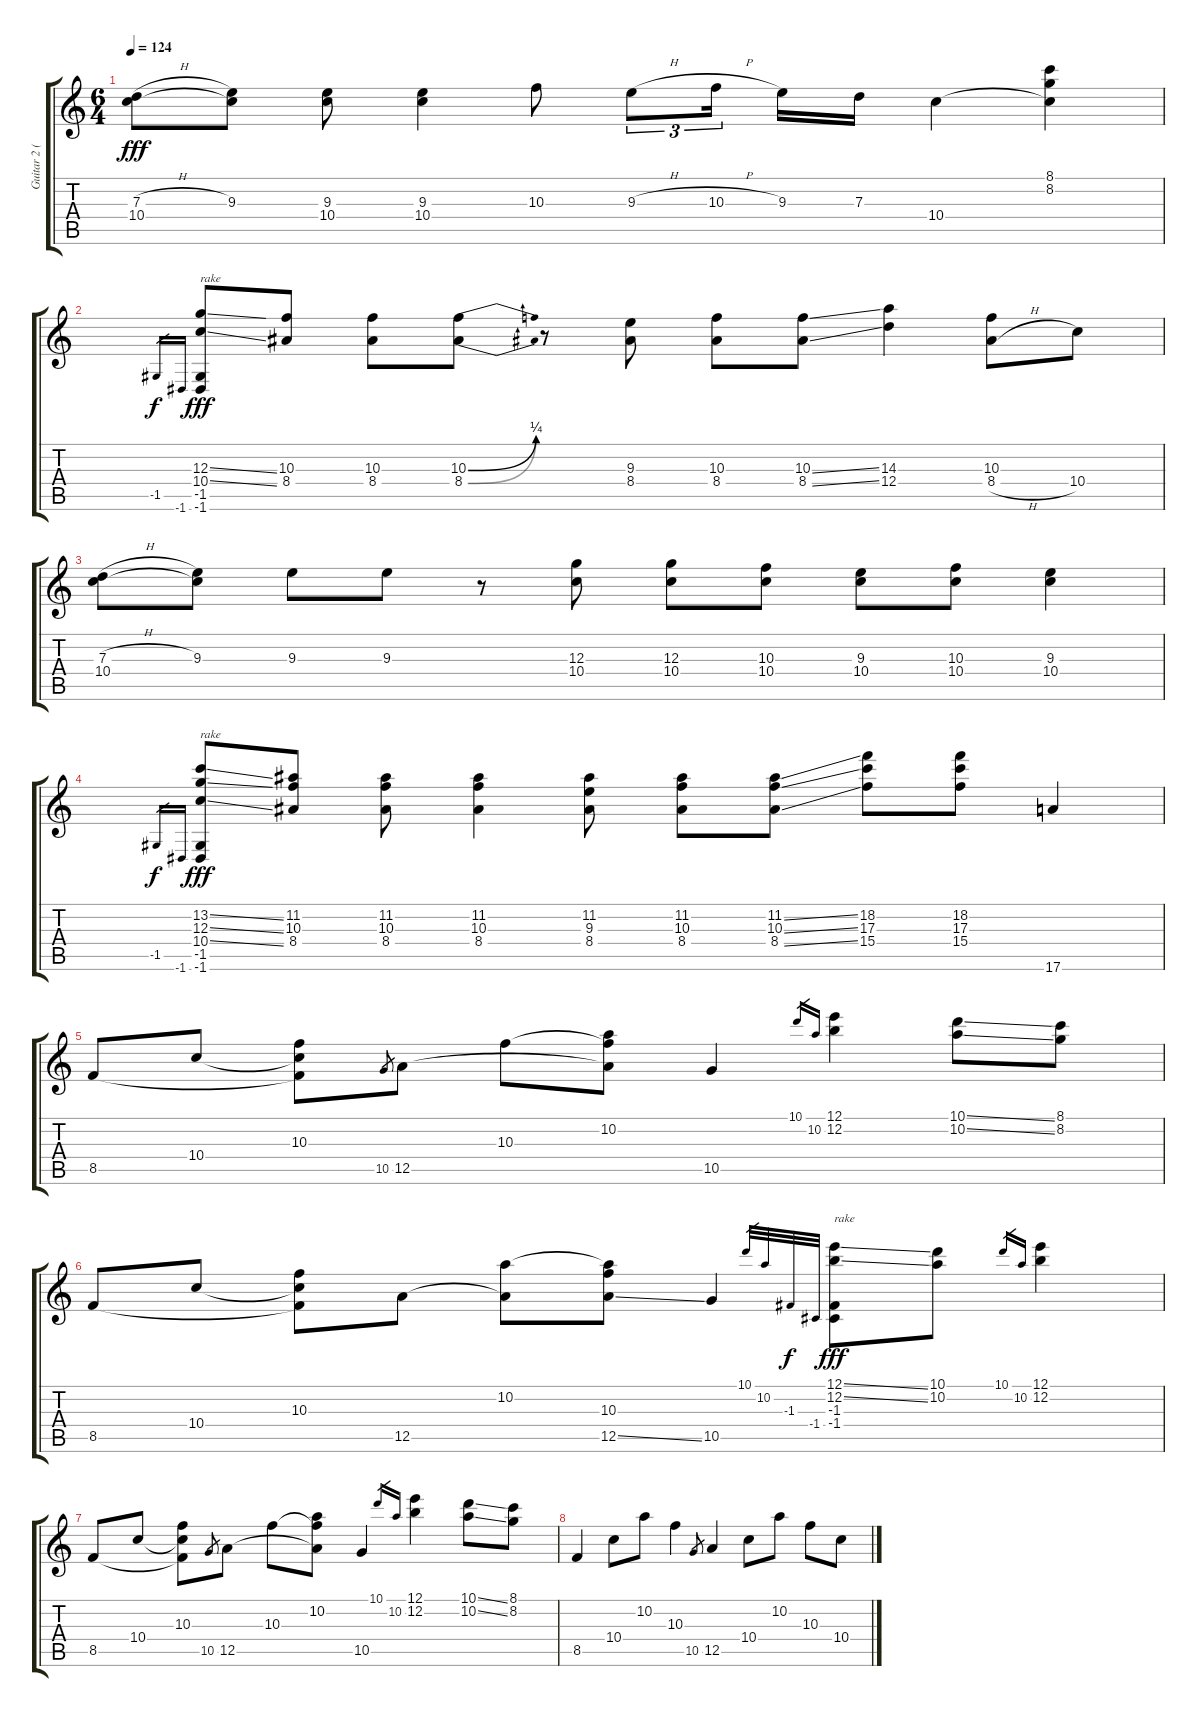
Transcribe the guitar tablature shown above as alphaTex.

\track ("Guitar 2 (distortion)" "Guitar 2 (") {instrument distortionguitar}
\staff {score tabs}
\tuning (E4 B3 G3 D3 A2 E2) {hide}
\ts (6 4)
\tempo 124
\clef g2
\ks c
(7.3{h} 10.4).8{dy fff} (9.3 10.4{t}).8 (9.3 10.4).8 (9.3 10.4).4 10.3.8 9.3{h}.8{tu (3 2)} 10.3{h}.16{tu (3 2)} 9.3.16 7.3.16 10.4.4 (8.1 8.2 10.4{t}).4 |
-1.5.16{gr dy f} -1.6.16{gr} (12.3{ss} 10.4{ss} -1.5 -1.6).8{txt "rake" dy fff} (10.3 8.4).8 (10.3 8.4).8 (10.3{be (bend 0 0 60 1)} 8.4{be (bend 0 0 60 1)}).8 r.8 (9.3 8.4).8 (10.3 8.4).8 (10.3{ss} 8.4{ss}).8 (14.3 12.4).4 (10.3 8.4{h}).8 10.4.8 |
(7.3{h} 10.4).8 (9.3 10.4{t}).8 9.3.8 9.3.8 r.8 (12.3 10.4).8 (12.3 10.4).8 (10.3 10.4).8 (9.3 10.4).8 (10.3 10.4).8 (9.3 10.4).4 |
-1.5.16{gr dy f} -1.6.16{gr} (13.2{ss} 12.3{ss} 10.4{ss} -1.5 -1.6).8{txt "rake" dy fff} (11.2 10.3 8.4).8 (11.2 10.3 8.4).8 (11.2 10.3 8.4).4 (11.2 9.3 8.4).8 (11.2 10.3 8.4).8 (11.2{ss} 10.3{ss} 8.4{ss}).8 (18.2 17.3 15.4).8 (18.2 17.3 15.4).8 17.6.4 |
8.5.8 10.4.8 (10.3 10.4{t} 8.5{t}).8 10.5.8{gr} 12.5.8 10.3.8 (10.2 10.3{t} 12.5{t}).8 10.5.4 10.1.16{gr} 10.2.16{gr} (12.1 12.2).4 (10.1{ss} 10.2{ss}).8 (8.1 8.2).8 |
8.5.8 10.4.8 (10.3 10.4{t} 8.5{t}).8 12.5.8 (10.2 12.5{t}).8 (10.2{t} 10.3 12.5{ss}).8 10.5.4 10.1.32{gr} 10.2.32{gr} -1.3.32{gr dy f} -1.4.32{gr} (12.1{ss} 12.2{ss} -1.3 -1.4).8{txt "rake" dy fff} (10.1 10.2).8 10.1.16{gr} 10.2.16{gr} (12.1 12.2).4 |
8.5.8 10.4.8 (10.3 10.4{t} 8.5{t}).8 10.5.8{gr} 12.5.8 10.3.8 (10.2 10.3{t} 12.5{t}).8 10.5.4 10.1.16{gr} 10.2.16{gr} (12.1 12.2).4 (10.1{ss} 10.2{ss}).8 (8.1 8.2).8 |
8.5.4 10.4.8 10.2.8 10.3.4 10.5.8{gr} 12.5.4 10.4.8 10.2.8 10.3.8 10.4.8
